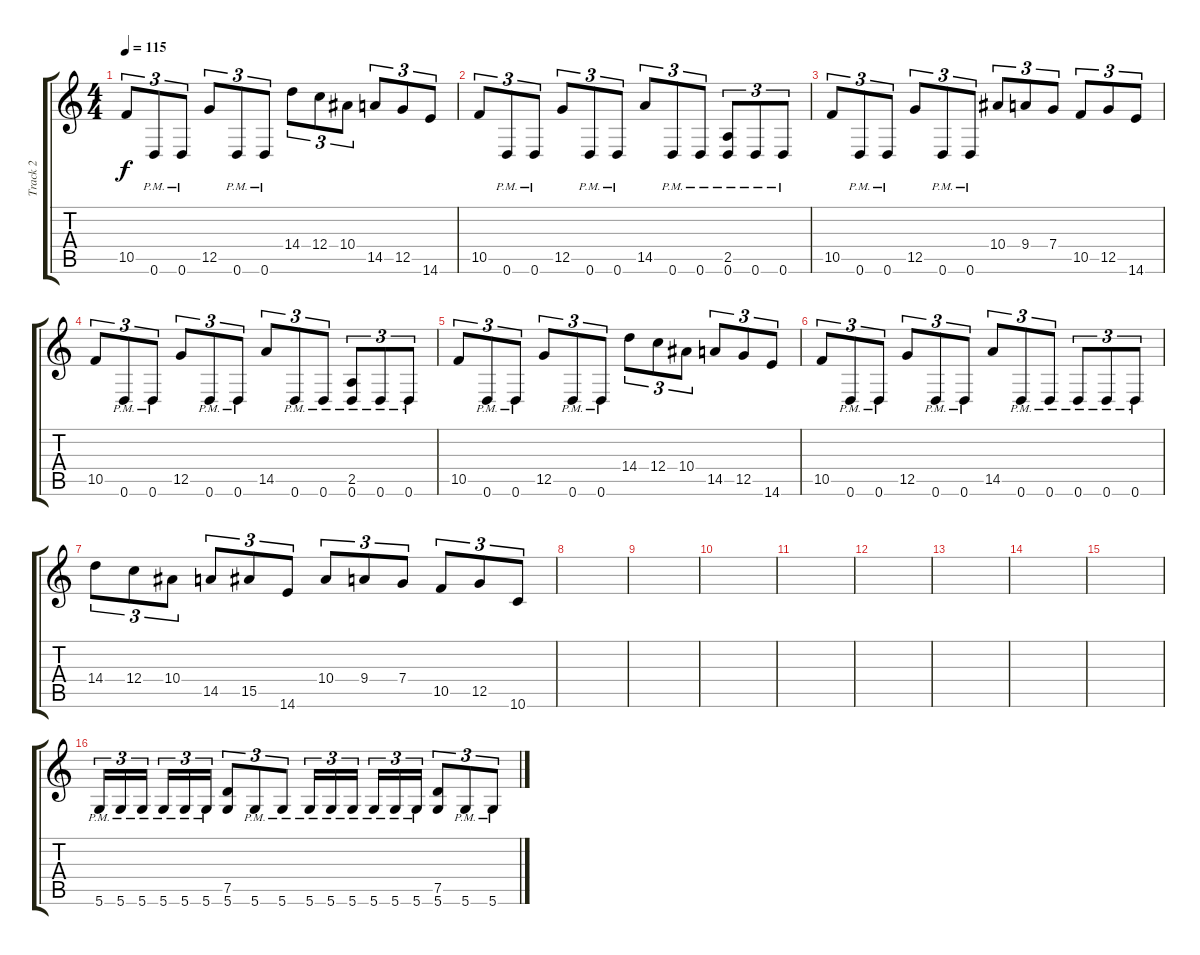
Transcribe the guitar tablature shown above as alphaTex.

\track ("Track 2" "Track 2") {instrument distortionguitar}
\staff {score tabs}
\tuning (D4 A3 F3 C3 G2 D2) {hide}
\ts (4 4)
\tempo 115
\clef g2
\ks c
10.5.8{tu (3 2) dy f} 0.6{pm}.8{tu (3 2)} 0.6{pm}.8{tu (3 2)} 12.5.8{tu (3 2)} 0.6{pm}.8{tu (3 2)} 0.6{pm}.8{tu (3 2)} 14.4.8{tu (3 2)} 12.4.8{tu (3 2)} 10.4.8{tu (3 2)} 14.5.8{tu (3 2)} 12.5.8{tu (3 2)} 14.6.8{tu (3 2)} |
10.5.8{tu (3 2)} 0.6{pm}.8{tu (3 2)} 0.6{pm}.8{tu (3 2)} 12.5.8{tu (3 2)} 0.6{pm}.8{tu (3 2)} 0.6{pm}.8{tu (3 2)} 14.5.8{tu (3 2)} 0.6{pm}.8{tu (3 2)} 0.6{pm}.8{tu (3 2)} (2.5{pm} 0.6{pm}).8{tu (3 2)} 0.6{pm}.8{tu (3 2)} 0.6{pm}.8{tu (3 2)} |
10.5.8{tu (3 2)} 0.6{pm}.8{tu (3 2)} 0.6{pm}.8{tu (3 2)} 12.5.8{tu (3 2)} 0.6{pm}.8{tu (3 2)} 0.6{pm}.8{tu (3 2)} 10.4.8{tu (3 2)} 9.4.8{tu (3 2)} 7.4.8{tu (3 2)} 10.5.8{tu (3 2)} 12.5.8{tu (3 2)} 14.6.8{tu (3 2)} |
10.5.8{tu (3 2)} 0.6{pm}.8{tu (3 2)} 0.6{pm}.8{tu (3 2)} 12.5.8{tu (3 2)} 0.6{pm}.8{tu (3 2)} 0.6{pm}.8{tu (3 2)} 14.5.8{tu (3 2)} 0.6{pm}.8{tu (3 2)} 0.6{pm}.8{tu (3 2)} (2.5{pm} 0.6{pm}).8{tu (3 2)} 0.6{pm}.8{tu (3 2)} 0.6{pm}.8{tu (3 2)} |
10.5.8{tu (3 2)} 0.6{pm}.8{tu (3 2)} 0.6{pm}.8{tu (3 2)} 12.5.8{tu (3 2)} 0.6{pm}.8{tu (3 2)} 0.6{pm}.8{tu (3 2)} 14.4.8{tu (3 2)} 12.4.8{tu (3 2)} 10.4.8{tu (3 2)} 14.5.8{tu (3 2)} 12.5.8{tu (3 2)} 14.6.8{tu (3 2)} |
10.5.8{tu (3 2)} 0.6{pm}.8{tu (3 2)} 0.6{pm}.8{tu (3 2)} 12.5.8{tu (3 2)} 0.6{pm}.8{tu (3 2)} 0.6{pm}.8{tu (3 2)} 14.5.8{tu (3 2)} 0.6{pm}.8{tu (3 2)} 0.6{pm}.8{tu (3 2)} 0.6{pm}.8{tu (3 2)} 0.6{pm}.8{tu (3 2)} 0.6{pm}.8{tu (3 2)} |
14.4.8{tu (3 2)} 12.4.8{tu (3 2)} 10.4.8{tu (3 2)} 14.5.8{tu (3 2)} 15.5.8{tu (3 2)} 14.6.8{tu (3 2)} 10.4.8{tu (3 2)} 9.4.8{tu (3 2)} 7.4.8{tu (3 2)} 10.5.8{tu (3 2)} 12.5.8{tu (3 2)} 10.6.8{tu (3 2)} |
|
|
|
|
|
|
|
|
5.6{pm}.16{tu (3 2)} 5.6{pm}.16{tu (3 2)} 5.6{pm}.16{tu (3 2) beam splitsecondary} 5.6{pm}.16{tu (3 2)} 5.6{pm}.16{tu (3 2)} 5.6{pm}.16{tu (3 2)} (7.5 5.6).8{tu (3 2)} 5.6{pm}.8{tu (3 2)} 5.6{pm}.8{tu (3 2)} 5.6{pm}.16{tu (3 2)} 5.6{pm}.16{tu (3 2)} 5.6{pm}.16{tu (3 2) beam splitsecondary} 5.6{pm}.16{tu (3 2)} 5.6{pm}.16{tu (3 2)} 5.6{pm}.16{tu (3 2)} (7.5 5.6).8{tu (3 2)} 5.6{pm}.8{tu (3 2)} 5.6{pm}.8{tu (3 2)}
